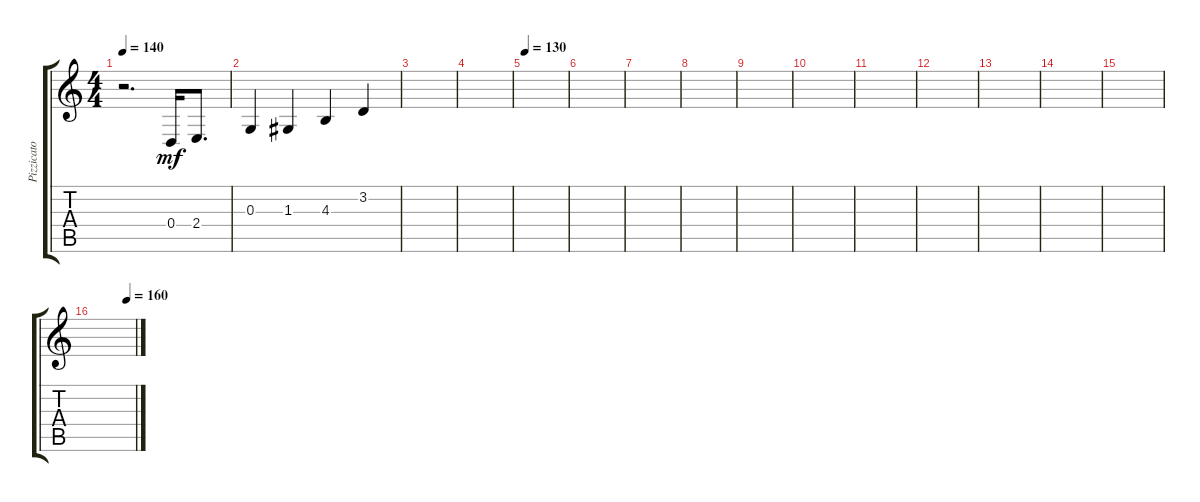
\track ("Pizzicato Strings" "Pizzicato ") {instrument pizzicatostrings}
\staff {score tabs}
\tuning (E4 B3 G3 D3 A2 E2) {hide}
\ts (4 4)
\tempo 140
\clef g2
\ks c
r.2{d dy mf} 0.4.16 2.4.8{d} |
0.3.4 1.3.4 4.3.4 3.2.4 |
|
|
\tempo 130
|
|
|
|
|
|
|
|
|
|
|
\tempo (160 0.8125)
